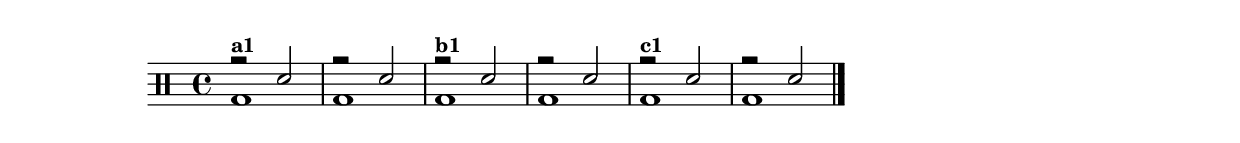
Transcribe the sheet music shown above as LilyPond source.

% -*- coding: utf-8 -*-

\version "2.16.0"

                                %\header {title = "variacoes sobre dlim-dlim-dlao - variacao 1"}

\drums {

                                %   \set Staff.instrumentName = \markup {"Percussão"}
                                %   \set Staff.shortInstrumentName = "Perc"

  \override Staff.TimeSignature #'style = #'()
  \time 4/4 

  \context DrumVoice = "1" { }
  \context DrumVoice = "2" { }

  <<
    {
      r2^\markup {\small \bold {"a1"}} sn 
      r2 sn  
      r2^\markup {\small \bold {"b1"}} sn  
      r2 sn  
      r2^\markup {\small \bold {"c1"}} sn  
      r2 sn  
    }
    \\
    { 
      bd1 bd1 bd1 bd bd bd1  
    }
  >>


  \bar "|."

}

